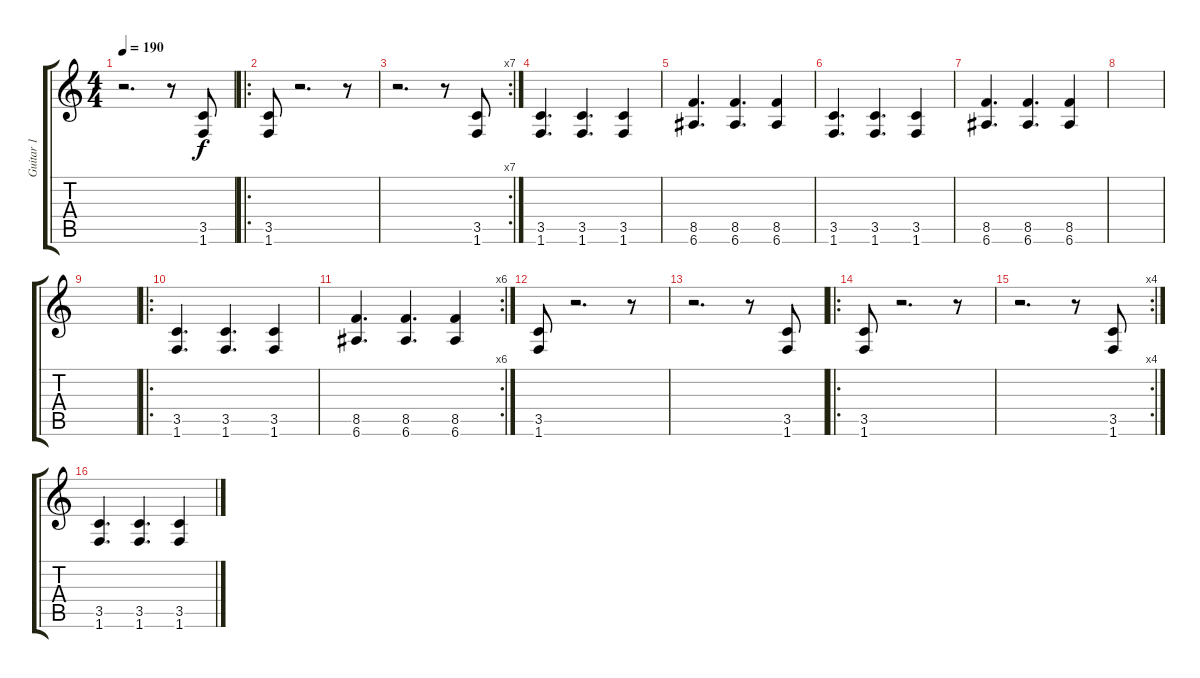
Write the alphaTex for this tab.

\track ("Guitar 1" "Guitar 1") {instrument distortionguitar}
\staff {score tabs}
\tuning (E4 B3 G3 D3 A2 E2) {hide}
\ts (4 4)
\tempo 190
\clef g2
\ks c
r.2{d dy f} r.8 (3.5 1.6).8 |
\ro
(3.5 1.6).8 r.2{d} r.8 |
\rc 7
r.2{d} r.8 (3.5 1.6).8 |
(3.5 1.6).4{d} (3.5 1.6).4{d} (3.5 1.6).4 |
(8.5 6.6).4{d} (8.5 6.6).4{d} (8.5 6.6).4 |
(3.5 1.6).4{d} (3.5 1.6).4{d} (3.5 1.6).4 |
(8.5 6.6).4{d} (8.5 6.6).4{d} (8.5 6.6).4 |
|
|
\ro
(3.5 1.6).4{d} (3.5 1.6).4{d} (3.5 1.6).4 |
\rc 6
(8.5 6.6).4{d} (8.5 6.6).4{d} (8.5 6.6).4 |
(3.5 1.6).8 r.2{d} r.8 |
r.2{d} r.8 (3.5 1.6).8 |
\ro
(3.5 1.6).8 r.2{d} r.8 |
\rc 4
r.2{d} r.8 (3.5 1.6).8 |
(3.5 1.6).4{d} (3.5 1.6).4{d} (3.5 1.6).4
